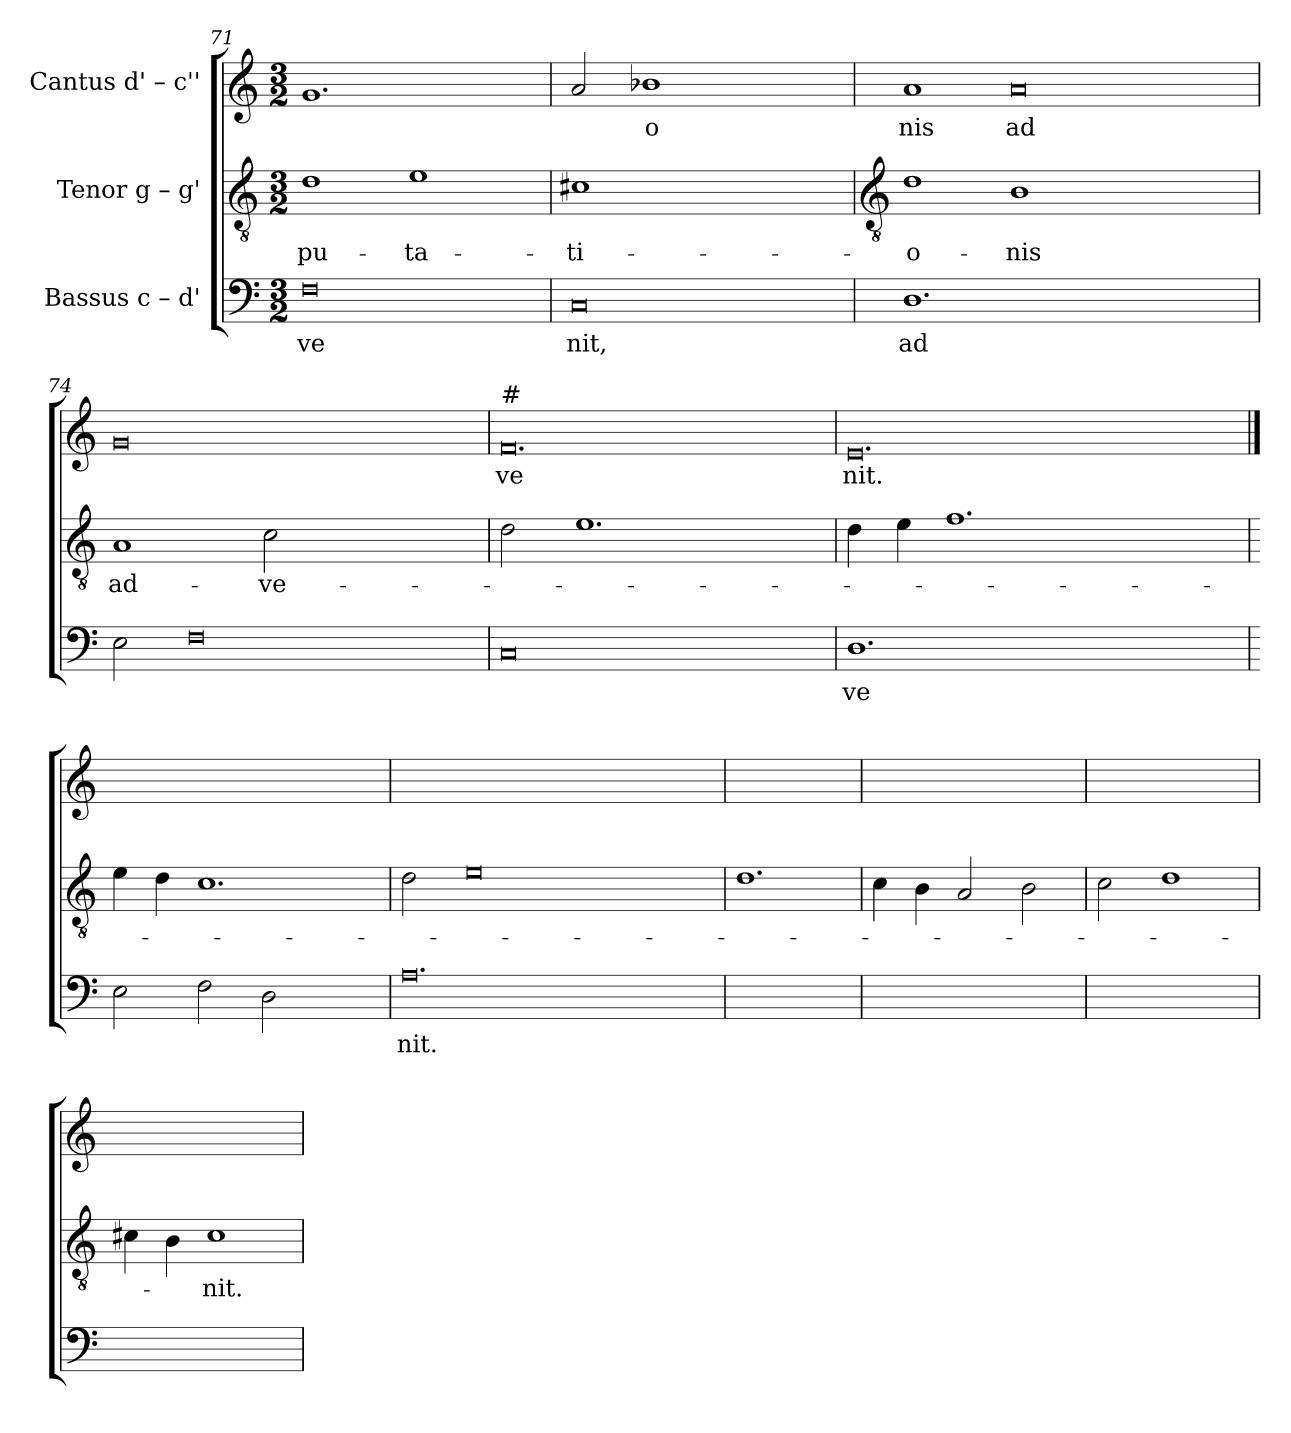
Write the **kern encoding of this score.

**kern	**text	**kern	**text	**kern	**text
*part3	*part3	*part2	*part2	*part1	*part1
*staff3	*staff3	*staff2	*staff2	*staff1	*staff1
*I"Bassus  c – d'	*	*I"Tenor  g – g'	*	*I"Cantus  d' – c''	*
*clefF4	*	*clefGv2	*	*clefG2	*
*k[]	*	*k[]	*	*k[]	*
*C:	*	*C:	*	*C:	*
*M3/2	*	*M3/2	*	*M3/2	*
=71	=71	=71	=71	=71	=71
!	!LO:LY:b	!	!LO:LY:b	!	!
0F	ve	1d	pu-	1.g	.
!	!	!	!LO:LY:b	!	!
.	.	1e	-ta-	.	.
.	.	.	.	2ryy	.
=72	=72	=72	=72	=72	=72
!	!LO:LY:b	!	!LO:LY:b	!	!
0C	nit,	1c#X	-ti-	2a/	.
!	!	!	!	!	!LO:LY:b
.	.	.	.	1b-X	o
.	.	1ryy	.	.	.
.	.	.	.	2ryy	.
!!LO:LB:g=z
=73	=73	=73	=73	=73	=73
*	*	*clefGv2	*	*	*
!	!LO:LY:b	!	!LO:LY:b	!	!LO:LY:b
1.D	ad	1d	-o-	1a	nis
!	!	!	!LO:LY:b	!	!LO:LY:b
.	.	1B	-nis	0a	ad
1.ryy	.	.	.	.	.
.	.	1ryy	.	.	.
=74	=74	=74	=74	=74	=74
!	!	!	!LO:LY:b	!	!
2E\	.	1A	ad-	0g	.
0F	.	.	.	.	.
!	!	!	!LO:LY:b	!	!
.	.	2c\	-ve-	.	.
.	.	1ryy	.	.	.
.	.	.	.	2ryy	.
=75	=75	=75	=75	=75	=75
!	!	!	!	!LO:TX:a:t=#	!
!	!	!	!	!	!LO:LY:b
0C	.	2d\	.	0.f	ve
.	.	1.e	.	.	.
1ryy	.	1ryy	.	.	.
=76	=76	=76	=76	=76	=76
!	!LO:LY:b	!	!	!	!LO:LY:b
1.D	ve	4d\	.	0.e	nit.
.	.	4e\	.	.	.
.	.	1.f	.	.	.
1.ryy	.	.	.	.	.
.	.	1ryy	.	.	.
=	==	=	==	==	==
2E\	.	4e\	.	1.ryy	.
.	.	4d\	.	.	.
2F\	.	1.c	.	.	.
2D\	.	.	.	.	.
2ryy	.	.	.	2ryy	.
=	=	=	=	=	=
!	!LO:LY:b	!	!	!	!
0.A	nit.	2d\	.	1.ryy	.
.	.	0e	.	.	.
.	.	.	.	1.ryy	.
.	.	2ryy	.	.	.
=	=	=	=	=	=
1.ryy	.	1.d	.	1.ryy	.
=	=	=	=	=	=
1.ryy	.	4c\	.	1.ryy	.
.	.	4B\	.	.	.
.	.	2A/	.	.	.
.	.	2B\	.	.	.
=	=	=	=	=	=
1.ryy	.	2c\	.	1.ryy	.
.	.	1d	.	.	.
=	=	=	=	=	=
1.ryy	.	4c#X\	.	1.ryy	.
.	.	4B\	.	.	.
!	!	!	!LO:LY:b	!	!
.	.	1c#	-nit.	.	.
=	=	=	=	=	=
*-	*-	*-	*-	*-	*-
